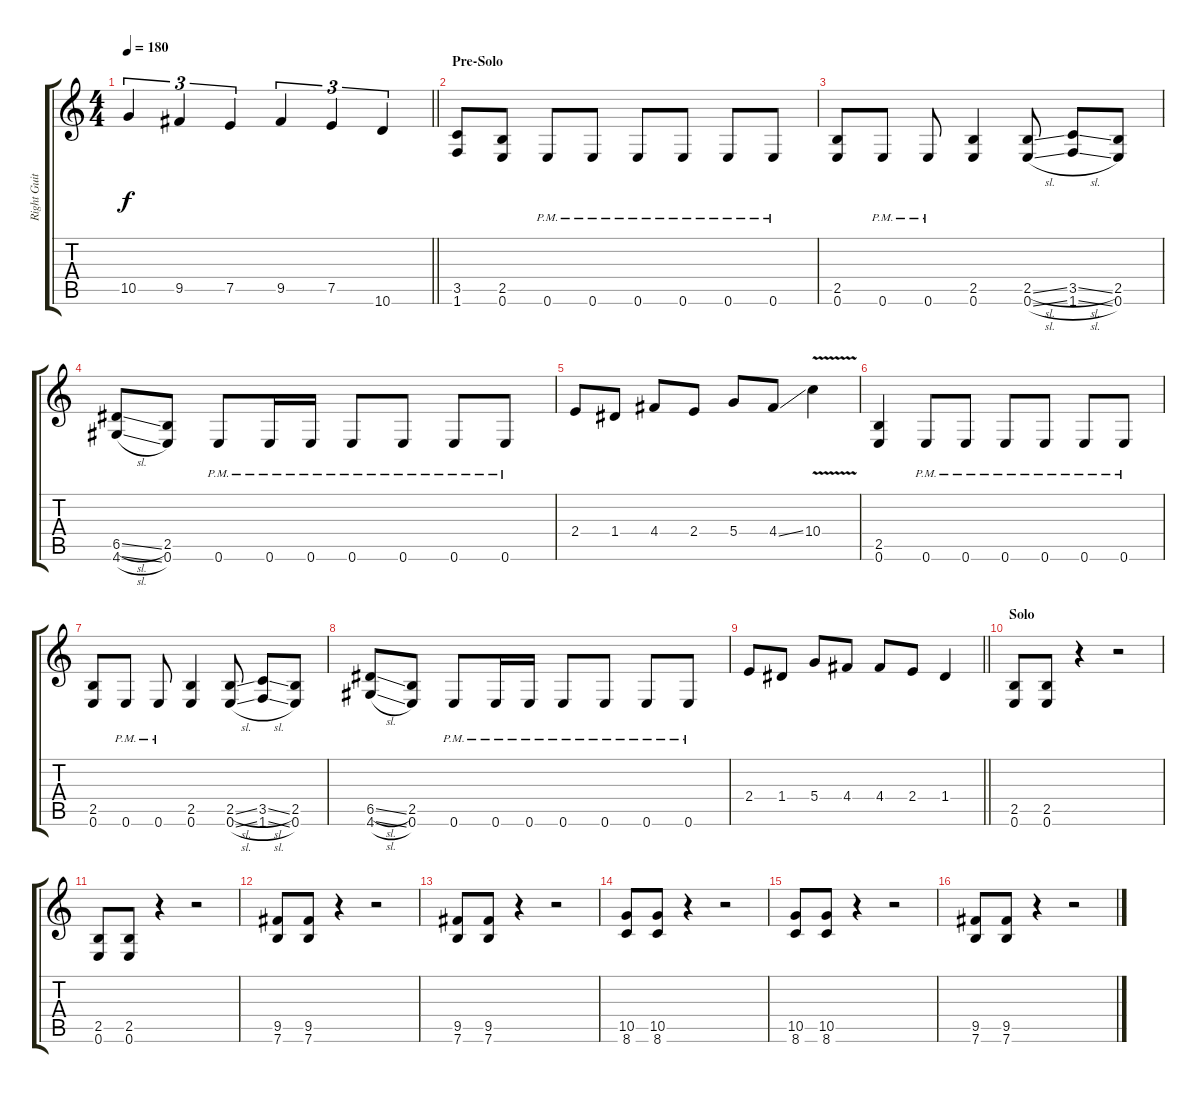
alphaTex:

\track ("Right Guitar" "Right Guit") {instrument overdrivenguitar}
\staff {score tabs}
\tuning (E4 B3 G3 D3 A2 E2) {hide}
\ts (4 4)
\tempo 180
\clef g2
\barLineRight lightlight
\ks c
10.5.4{tu (3 2) dy f} 9.5.4{tu (3 2)} 7.5.4{tu (3 2)} 9.5.4{tu (3 2)} 7.5.4{tu (3 2)} 10.6.4{tu (3 2)} |
\section ("" "Pre-Solo")
(3.5 1.6).8 (2.5 0.6).8 0.6{pm}.8 0.6{pm}.8 0.6{pm}.8 0.6{pm}.8 0.6{pm}.8 0.6{pm}.8 |
(2.5 0.6).8 0.6{pm}.8 0.6{pm}.8 (2.5 0.6).4 (2.5{sl} 0.6{sl}).8 (3.5{sl} 1.6{sl}).8 (2.5 0.6).8 |
(6.5{sl} 4.6{sl}).8 (2.5 0.6).8 0.6{pm}.8 0.6{pm}.16 0.6{pm}.16 0.6{pm}.8 0.6{pm}.8 0.6{pm}.8 0.6{pm}.8 |
2.4.8 1.4.8 4.4.8 2.4.8 5.4.8 4.4{ss}.8 10.4{v}.4 |
(2.5 0.6).4 0.6{pm}.8 0.6{pm}.8 0.6{pm}.8 0.6{pm}.8 0.6{pm}.8 0.6{pm}.8 |
(2.5 0.6).8 0.6{pm}.8 0.6{pm}.8 (2.5 0.6).4 (2.5{sl} 0.6{sl}).8 (3.5{sl} 1.6{sl}).8 (2.5 0.6).8 |
(6.5{sl} 4.6{sl}).8 (2.5 0.6).8 0.6{pm}.8 0.6{pm}.16 0.6{pm}.16 0.6{pm}.8 0.6{pm}.8 0.6{pm}.8 0.6{pm}.8 |
\barLineRight lightlight
2.4.8 1.4.8 5.4.8 4.4.8 4.4.8 2.4.8 1.4.4 |
\section ("" "Solo")
(2.5 0.6).8 (2.5 0.6).8 r.4 r.2 |
(2.5 0.6).8 (2.5 0.6).8 r.4 r.2 |
(9.5 7.6).8 (9.5 7.6).8 r.4 r.2 |
(9.5 7.6).8 (9.5 7.6).8 r.4 r.2 |
(10.5 8.6).8 (10.5 8.6).8 r.4 r.2 |
(10.5 8.6).8 (10.5 8.6).8 r.4 r.2 |
(9.5 7.6).8 (9.5 7.6).8 r.4 r.2
